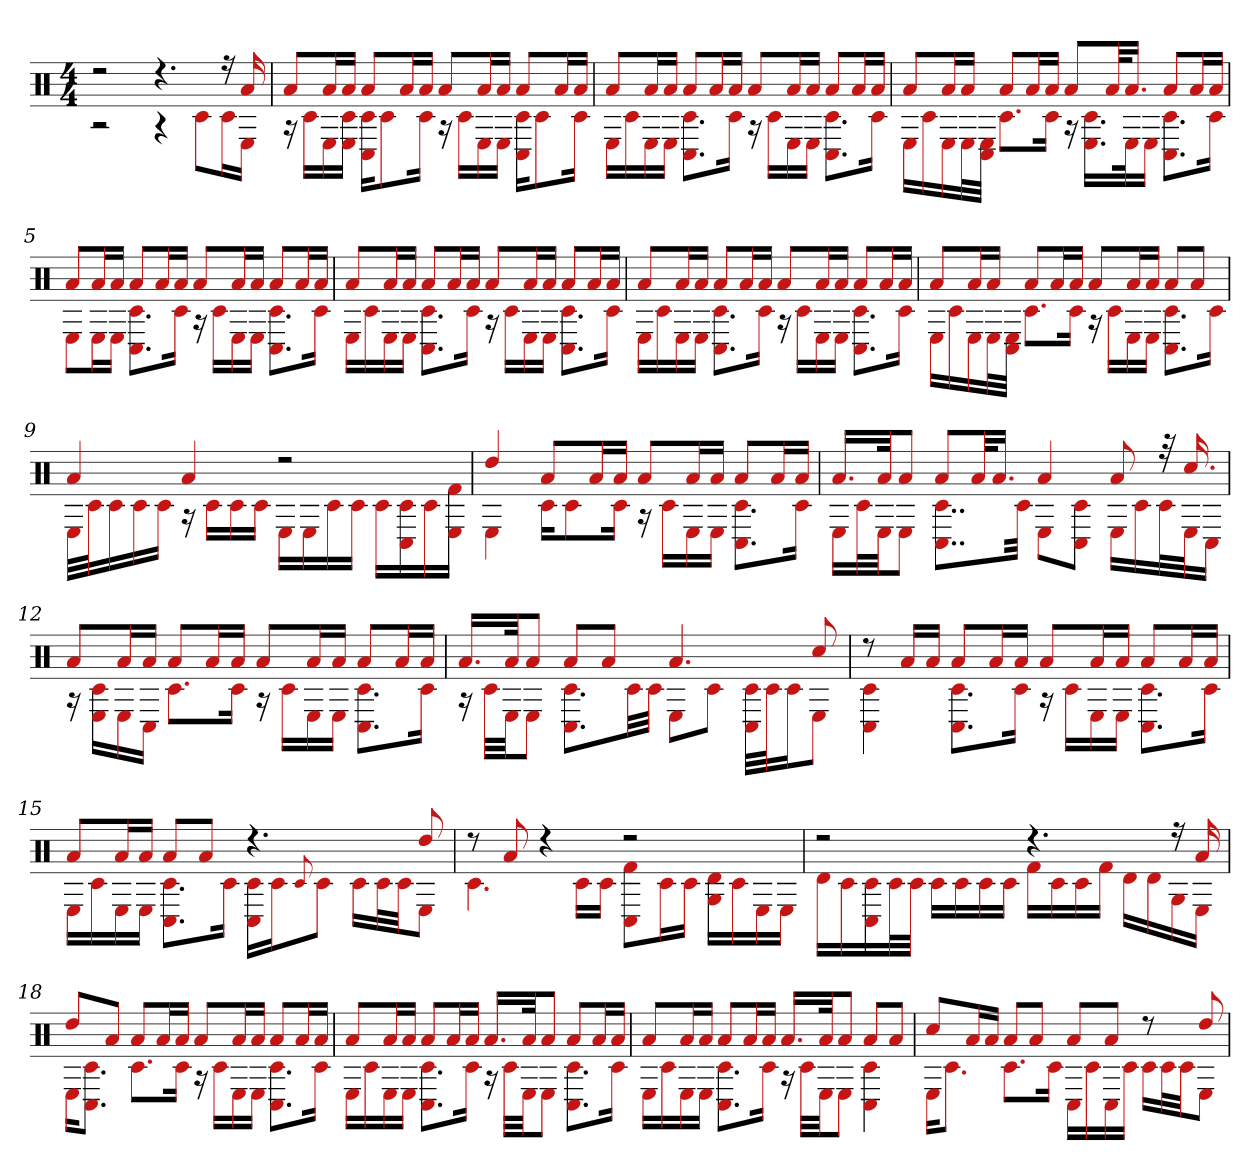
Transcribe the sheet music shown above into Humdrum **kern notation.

**kern
*part1
*staff1
*clefX
*k[]
*M4/4
=1
*^
2r	2r
4.r	4r
.	8c#L
16r	16c#L
16a	16EJJ
=2	=2
8aL	16r
.	16c#LL
16aL	16E
16aJJ	16c# 16EJJ
8aL	16C# 16c#KL
.	8c#
16aL	.
16aJJ	16c#Jk
8aL	16r
.	16c#LL
16aL	16E
16aJJ	16EJJ
8aL	16C# 16c#KL
.	8c#
16aL	.
16aJJ	16c#Jk
=3	=3
8aL	16ELL
.	16c#
16aL	16E
16aJJ	16EJJ
8aL	8.C# 8.c#L
16aL	.
16aJJ	16c#Jk
8aL	16r
.	16c#LL
16aL	16E
16aJJ	16EJJ
8aL	8.C# 8.c#L
16aL	.
16aJJ	16c#Jk
=4	=4
8aL	16ELL
.	16c#
16aL	16E
16aJJ	32EL
.	32C# 32EJJJ
8aL	8.c#L
16aL	.
16aJJ	16c#Jk
8aL	16r
.	16.c# 16.ELL
32akL	.
16.aJJ	32Ek
.	16EJJ
8aL	8.C# 8.c#L
16aL	.
16aJJ	16c#Jk
=5	=5
8aL	8EL
16aL	16EL
16aJJ	16EJJ
8aL	8.C# 8.c#L
16aL	.
16aJJ	16c#Jk
8aL	16r
.	16c#LL
16aL	16E
16aJJ	16EJJ
8aL	8.C# 8.c#L
16aL	.
16aJJ	16c#Jk
=6	=6
8aL	16ELL
.	16c#
16aL	16E
16aJJ	16EJJ
8aL	8.C# 8.c#L
16aL	.
16aJJ	16c#Jk
8aL	16r
.	16c#LL
16aL	16E
16aJJ	16EJJ
8aL	8.C# 8.c#L
16aL	.
16aJJ	16c#Jk
=7	=7
8aL	16ELL
.	16c#
16aL	16E
16aJJ	16EJJ
8aL	8.C# 8.c#L
16aL	.
16aJJ	16c#Jk
8aL	16r
.	16c#LL
16aL	16E
16aJJ	16EJJ
8aL	8.C# 8.c#L
16aL	.
16aJJ	16c#Jk
=8	=8
8aL	16ELL
.	16c#
16aL	16E
16aJJ	32EL
.	32E 32C#JJJ
8aL	8.c#L
16aL	.
16aJJ	16c#Jk
8aL	16r
.	16c#LL
16aL	16E
16aJJ	16EJJ
8aL	8.C# 8.c#L
8aJ	.
.	16c#Jk
=9	=9
4a	32ELLL
.	32c#J
.	16c#
.	16c#
.	16c#JJ
4a	16r
.	16c#LL
.	16c#
.	16c#JJ
2r	16ELL
.	16E
.	16c#
.	16c#JJ
.	16c#LL
.	16c# 16C#
.	16c#
.	16f# 16EJJ
=10	=10
4dd	4E
8aL	16c#KL
.	8c#
16aL	.
16aJJ	16c#Jk
8aL	16r
.	16c#LL
16aL	16E
16aJJ	16EJJ
8aL	8.C# 8.c#L
16aL	.
16aJJ	16c#Jk
=11	=11
16.aLL	16ELL
.	32c#L
32aJk	32EJJ
8aJ	8EJ
8aL	8..C# 8..c#L
32akL	.
16.aJJ	.
.	32c#Jkk
4a	8EL
.	8C# 8c#J
8a	16ELL
.	16c#
32r	32c#L
16.cc#	32EJ
.	16C#JJ
=12	=12
8aL	16r
.	16c# 16ELL
16aL	16E
16aJJ	16C#JJ
8aL	8.c#L
16aL	.
16aJJ	16c#Jk
8aL	16r
.	16c#LL
16aL	16E
16aJJ	16EJJ
8aL	8.C# 8.c#L
16aL	.
16aJJ	16c#Jk
=13	=13
16.aLL	16r
.	32c#LLL
32aJk	32EJJ
8aJ	8EJ
8aL	8.C# 8.c#L
8aJ	.
.	32c#LL
.	32c#JJJ
4.a	8EL
.	8c#J
.	32c# 32C#LLL
.	32c#J
.	16c#J
8cc#	8EJ
=14	=14
8r	4C# 4c#
16aLL	.
16aJJ	.
8aL	8.C# 8.c#L
16aL	.
16aJJ	16c#Jk
8aL	16r
.	16c#LL
16aL	16E
16aJJ	16EJJ
8aL	8.C# 8.c#L
16aL	.
16aJJ	16c#Jk
=15	=15
8aL	16ELL
.	16c#
16aL	16E
16aJJ	16EJJ
8aL	8.C# 8.c#L
8aJ	.
.	16c#Jk
4.r	16c# 16C#LL
.	16c#J
.	8qqc#
.	8c#J
.	16c#LL
.	32c#L
.	32c#JJ
8dd	8EJ
=16	=16
8r	4.c#
8a	.
4r	.
.	16c#LL
.	16c#JJ
2r	8C# 8f#L
.	16c#L
.	16c#JJ
.	16d 16GLL
.	16c#
.	16E
.	16EJJ
=17	=17
2r	16dLL
.	16c#
.	16C# 16c#
.	32c#L
.	32c#JJJ
.	16c#LL
.	16c#
.	16c#
.	16c#JJ
4.r	16f#LL
.	16c#
.	16c#
.	16f#JJ
.	16dLL
.	16d
16r	16G
16a	16EJJ
=18	=18
8ddL	16EKL
.	8.c# 8.C#J
8aJ	.
8aL	8.c#L
16aL	.
16aJJ	16c#Jk
8aL	16r
.	16c#LL
16aL	16E
16aJJ	16EJJ
8aL	8.C# 8.c#L
16aL	.
16aJJ	16c#Jk
=19	=19
8aL	16ELL
.	16c#
16aL	16E
16aJJ	16EJJ
8aL	8.C# 8.c#L
16aL	.
16aJJ	16c#Jk
16.aLL	16r
.	32c#LLL
32aJk	32EJJ
8aJ	8EJ
8aL	8.C# 8.c#L
16aL	.
16aJJ	16c#Jk
=20	=20
8aL	16ELL
.	16c#
16aL	16E
16aJJ	16EJJ
8aL	8.C# 8.c#L
16aL	.
16aJJ	16c#Jk
16.aLL	16r
.	32c#LLL
32aJk	32EJJ
8aJ	8EJ
8aL	4C# 4c#
8aJ	.
=21	=21
8cc#L	16EKL
.	8.c#J
16aL	.
16aJJ	.
8aL	8.c#L
8aJ	.
.	16c#Jk
8aL	16C#LL
.	16c#
8aJ	16C#
.	16c#JJ
8r	16c#LL
.	32c#L
.	32c#JJ
8dd	8EJ
*v	*v
=
*-
